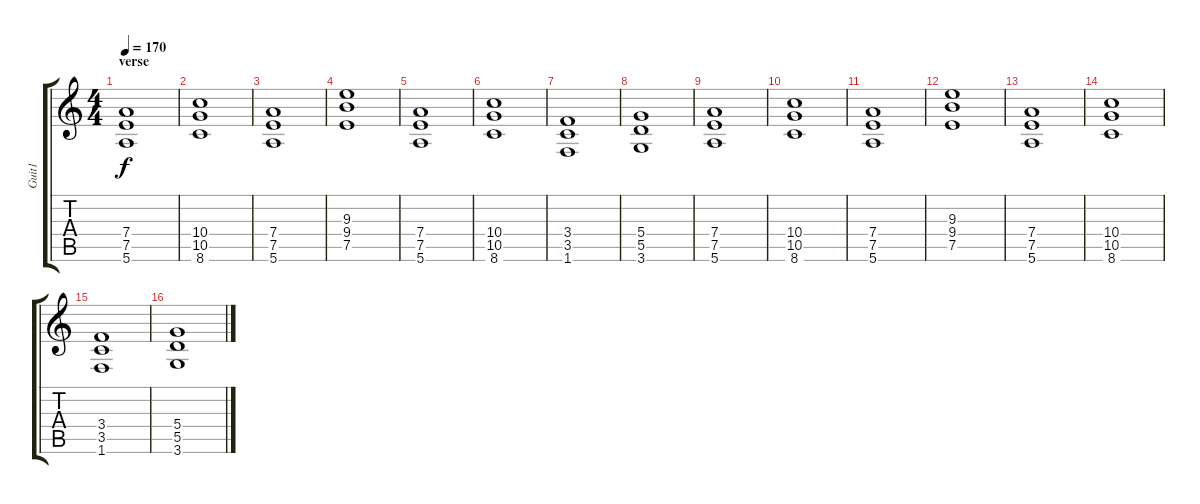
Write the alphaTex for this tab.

\track ("Guit1" "Guit1") {instrument overdrivenguitar}
\staff {score tabs}
\tuning (E4 B3 G3 D3 A2 E2) {hide}
\ts (4 4)
\section ("" "verse")
\tempo 170
\clef g2
\ks c
(7.4 7.5 5.6).1{dy f} |
(10.4 10.5 8.6).1 |
(7.4 7.5 5.6).1 |
(9.3 9.4 7.5).1 |
(7.4 7.5 5.6).1 |
(10.4 10.5 8.6).1 |
(3.4 3.5 1.6).1 |
(5.4 5.5 3.6).1 |
(7.4 7.5 5.6).1 |
(10.4 10.5 8.6).1 |
(7.4 7.5 5.6).1 |
(9.3 9.4 7.5).1 |
(7.4 7.5 5.6).1 |
(10.4 10.5 8.6).1 |
(3.4 3.5 1.6).1 |
(5.4 5.5 3.6).1
